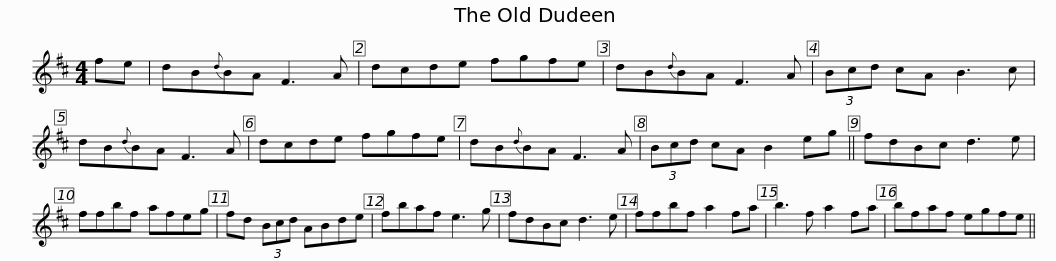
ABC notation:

X:1
L:1/8
M:4/4
I:linebreak $
K:Bmin
V:1 treble
V:1
 fe | dB{d}BA F3 A | dcde fgfe | dB{d}BA F3 A | (3Bcd cA B3 c | %5
 dB{d}BA F3 A |$ dcde fgfe | dB{d}BA F3 A | (3Bcd cA B2 eg || fdBc d3 e | %10
 ffbf afeg |$ fd (3Bcd ABde | fbaf e3 g | fdBc d3 e | ffbf a2 fa | %15
 b3 f a2 fa | bfaf egfe || %17
